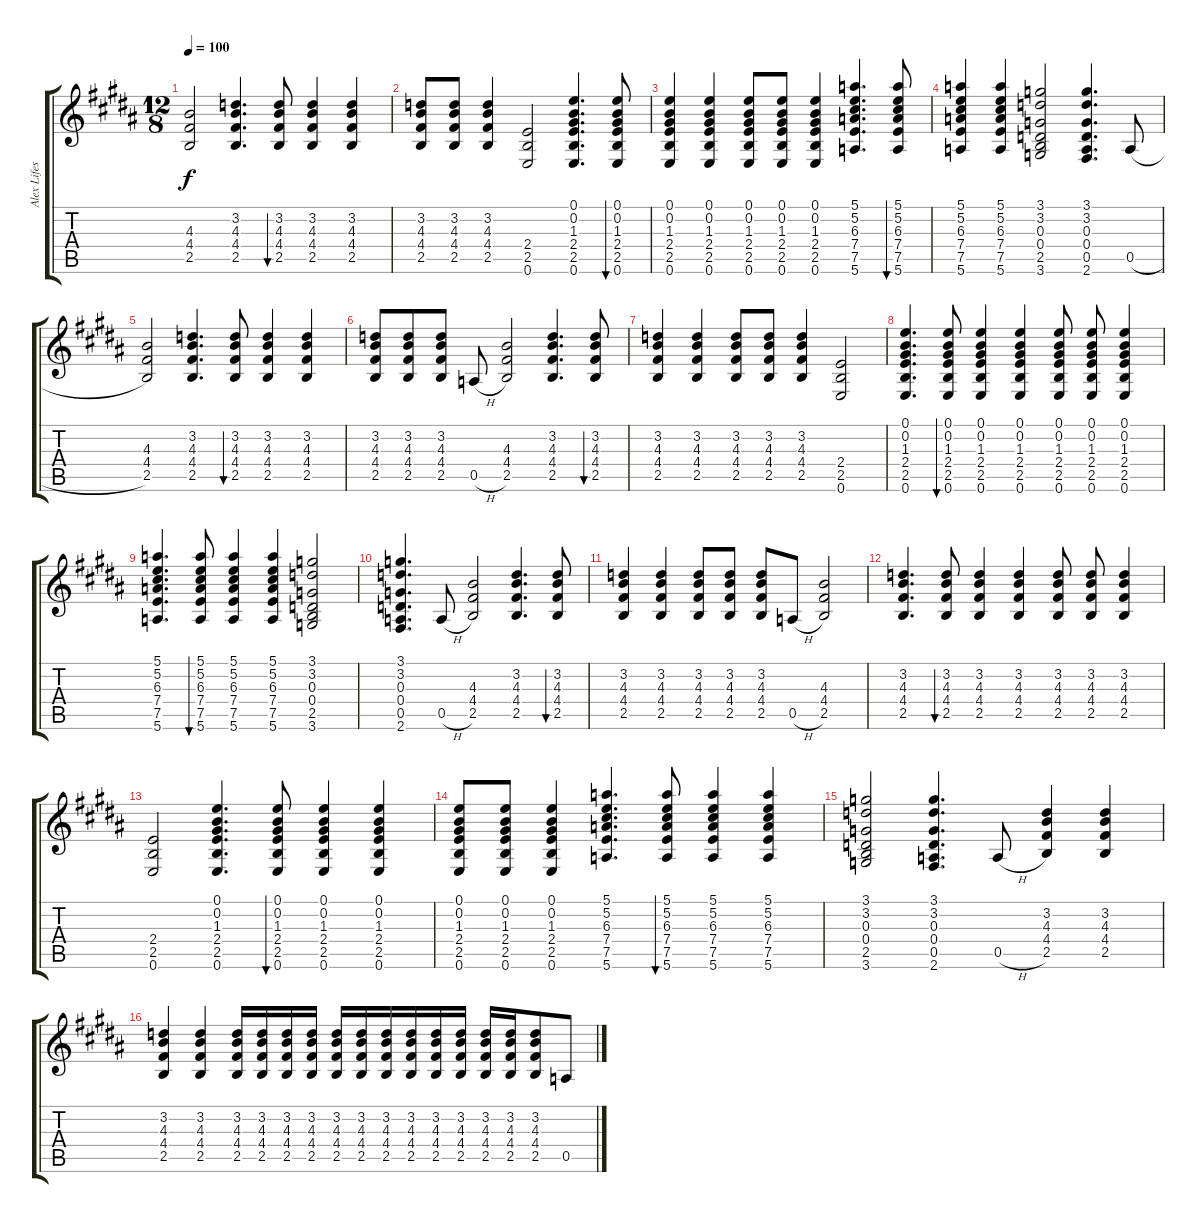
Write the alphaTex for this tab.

\track ("Alex Lifeson Guitar" "Alex Lifes") {instrument electricguitarclean}
\staff {score tabs}
\tuning (E4 B3 G3 D3 A2 E2) {hide}
\ts (12 8)
\tempo 100
\clef g2
\ks b
(4.3 4.4 2.5).2{dy f} (3.2 4.3 4.4 2.5).4{d} (3.2 4.3 4.4 2.5).8{bu 240} (3.2 4.3 4.4 2.5).4 (3.2 4.3 4.4 2.5).4 |
(3.2 4.3 4.4 2.5).8 (3.2 4.3 4.4 2.5).8 (3.2 4.3 4.4 2.5).4 (2.4 2.5 0.6).2 (0.1 0.2 1.3 2.4 2.5 0.6).4{d} (0.1 0.2 1.3 2.4 2.5 0.6).8{bu 120} |
(0.1 0.2 1.3 2.4 2.5 0.6).4 (0.1 0.2 1.3 2.4 2.5 0.6).4 (0.1 0.2 1.3 2.4 2.5 0.6).8 (0.1 0.2 1.3 2.4 2.5 0.6).8 (0.1 0.2 1.3 2.4 2.5 0.6).4 (5.1 5.2 6.3 7.4 7.5 5.6).4{d} (5.1 5.2 6.3 7.4 7.5 5.6).8{bu 120} |
(5.1 5.2 6.3 7.4 7.5 5.6).4 (5.1 5.2 6.3 7.4 7.5 5.6).4 (3.1 3.2 0.3 0.4 2.5 3.6).2 (3.1 3.2 0.3 0.4 0.5 2.6).4{d} 0.5{h}.8 |
(4.3 4.4 2.5).2 (3.2 4.3 4.4 2.5).4{d} (3.2 4.3 4.4 2.5).8{bu 240} (3.2 4.3 4.4 2.5).4 (3.2 4.3 4.4 2.5).4 |
(3.2 4.3 4.4 2.5).8 (3.2 4.3 4.4 2.5).8 (3.2 4.3 4.4 2.5).8 0.5{h}.8 (4.3 4.4 2.5).2 (3.2 4.3 4.4 2.5).4{d} (3.2 4.3 4.4 2.5).8{bu 240} |
(3.2 4.3 4.4 2.5).4 (3.2 4.3 4.4 2.5).4 (3.2 4.3 4.4 2.5).8 (3.2 4.3 4.4 2.5).8 (3.2 4.3 4.4 2.5).4 (2.4 2.5 0.6).2 |
(0.1 0.2 1.3 2.4 2.5 0.6).4{d} (0.1 0.2 1.3 2.4 2.5 0.6).8{bu 120} (0.1 0.2 1.3 2.4 2.5 0.6).4 (0.1 0.2 1.3 2.4 2.5 0.6).4 (0.1 0.2 1.3 2.4 2.5 0.6).8 (0.1 0.2 1.3 2.4 2.5 0.6).8 (0.1 0.2 1.3 2.4 2.5 0.6).4 |
(5.1 5.2 6.3 7.4 7.5 5.6).4{d} (5.1 5.2 6.3 7.4 7.5 5.6).8{bu 120} (5.1 5.2 6.3 7.4 7.5 5.6).4 (5.1 5.2 6.3 7.4 7.5 5.6).4 (3.1 3.2 0.3 0.4 2.5 3.6).2 |
(3.1 3.2 0.3 0.4 0.5 2.6).4{d} 0.5{h}.8 (4.3 4.4 2.5).2 (3.2 4.3 4.4 2.5).4{d} (3.2 4.3 4.4 2.5).8{bu 240} |
(3.2 4.3 4.4 2.5).4 (3.2 4.3 4.4 2.5).4 (3.2 4.3 4.4 2.5).8 (3.2 4.3 4.4 2.5).8 (3.2 4.3 4.4 2.5).8 0.5{h}.8 (4.3 4.4 2.5).2 |
(3.2 4.3 4.4 2.5).4{d} (3.2 4.3 4.4 2.5).8{bu 240} (3.2 4.3 4.4 2.5).4 (3.2 4.3 4.4 2.5).4 (3.2 4.3 4.4 2.5).8 (3.2 4.3 4.4 2.5).8 (3.2 4.3 4.4 2.5).4 |
(2.4 2.5 0.6).2 (0.1 0.2 1.3 2.4 2.5 0.6).4{d} (0.1 0.2 1.3 2.4 2.5 0.6).8{bu 120} (0.1 0.2 1.3 2.4 2.5 0.6).4 (0.1 0.2 1.3 2.4 2.5 0.6).4 |
(0.1 0.2 1.3 2.4 2.5 0.6).8 (0.1 0.2 1.3 2.4 2.5 0.6).8 (0.1 0.2 1.3 2.4 2.5 0.6).4 (5.1 5.2 6.3 7.4 7.5 5.6).4{d} (5.1 5.2 6.3 7.4 7.5 5.6).8{bu 120} (5.1 5.2 6.3 7.4 7.5 5.6).4 (5.1 5.2 6.3 7.4 7.5 5.6).4 |
(3.1 3.2 0.3 0.4 2.5 3.6).2 (3.1 3.2 0.3 0.4 0.5 2.6).4{d} 0.5{h}.8 (3.2 4.3 4.4 2.5).4 (3.2 4.3 4.4 2.5).4 |
(3.2 4.3 4.4 2.5).4 (3.2 4.3 4.4 2.5).4 (3.2 4.3 4.4 2.5).16 (3.2 4.3 4.4 2.5).16 (3.2 4.3 4.4 2.5).16 (3.2 4.3 4.4 2.5).16 (3.2 4.3 4.4 2.5).16 (3.2 4.3 4.4 2.5).16 (3.2 4.3 4.4 2.5).16 (3.2 4.3 4.4 2.5).16 (3.2 4.3 4.4 2.5).16 (3.2 4.3 4.4 2.5).16 (3.2 4.3 4.4 2.5).16 (3.2 4.3 4.4 2.5).16 (3.2 4.3 4.4 2.5).8 0.5{h}.8
